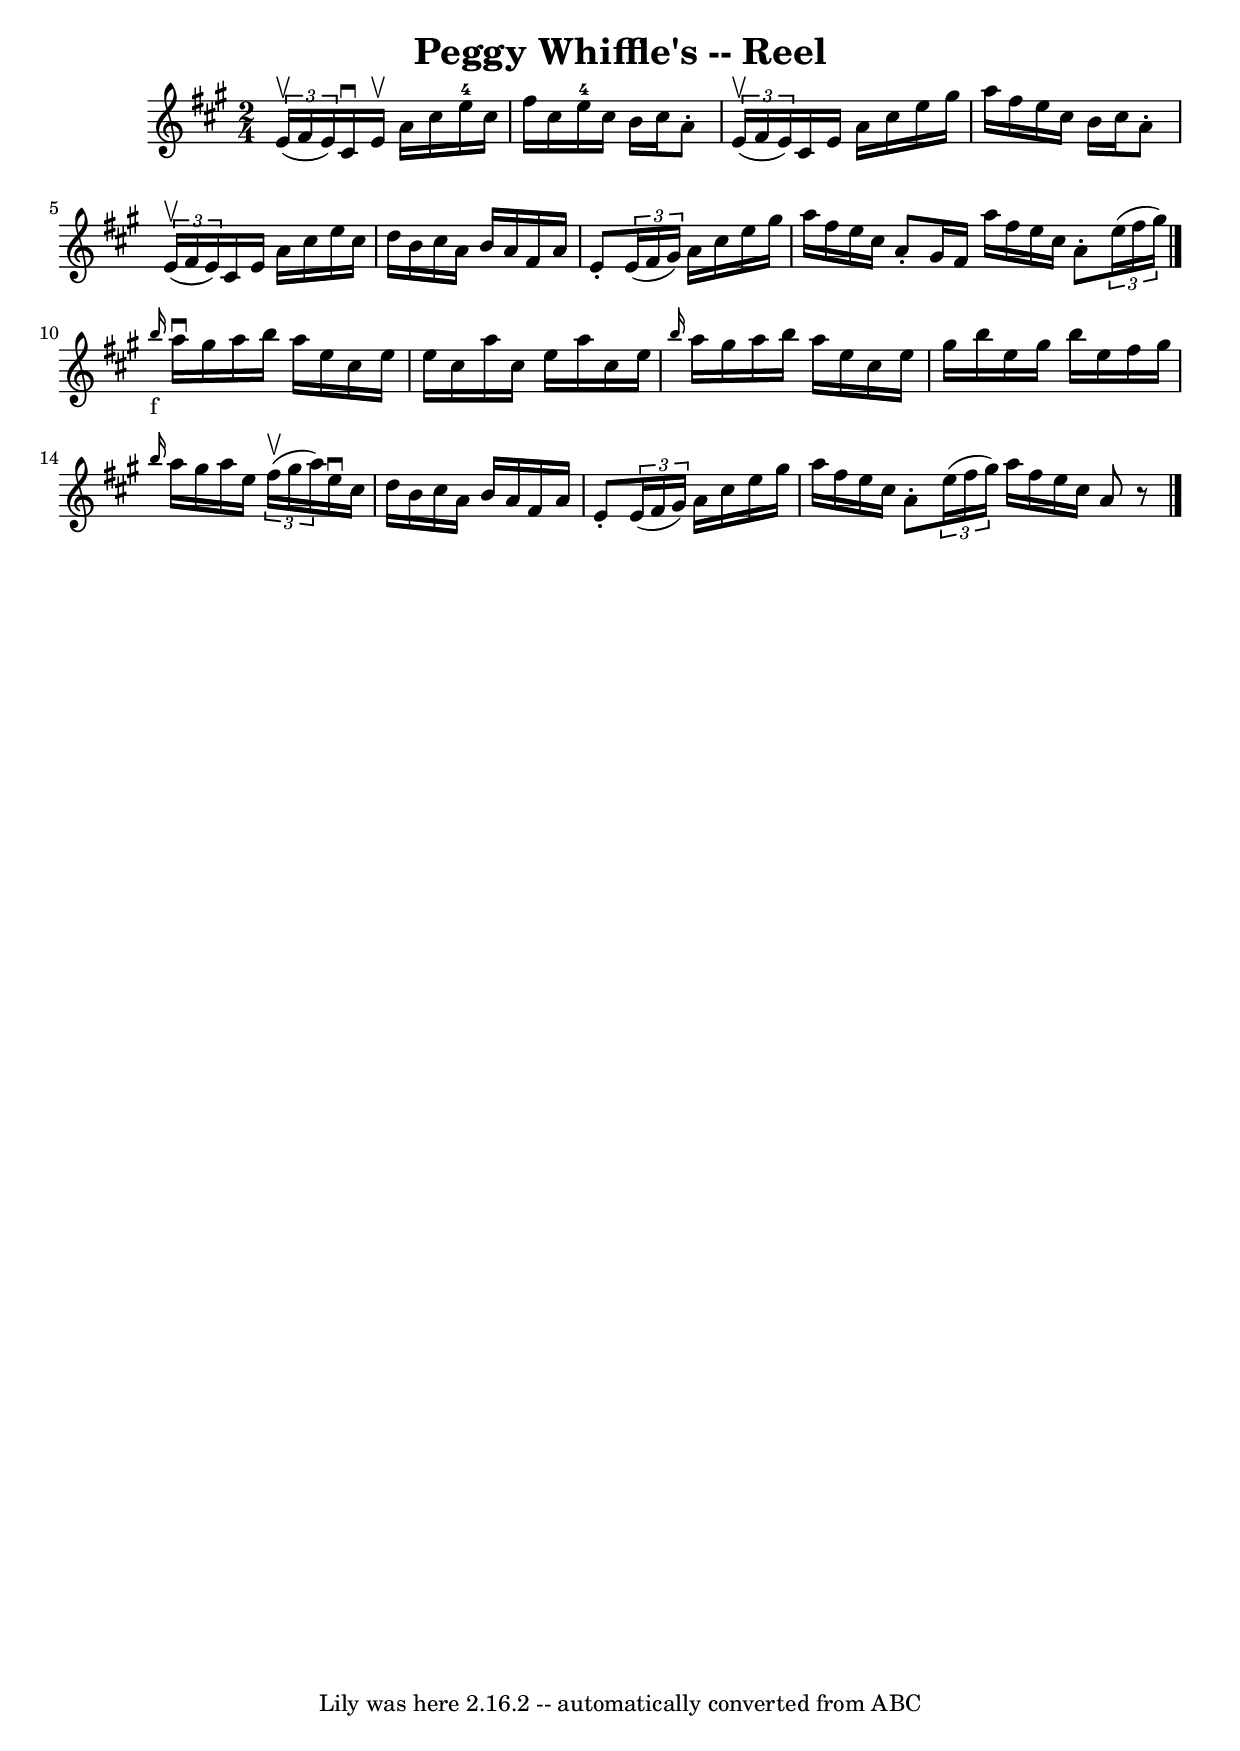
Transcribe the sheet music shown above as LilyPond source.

\version "2.7.40"
\include "Mammoth.ily"
\header {
	%% book = "Ryan's Mammoth Collection"
	crossRefNumber = "1"
	footnotes = "\\\\310"
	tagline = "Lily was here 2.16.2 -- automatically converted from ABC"
	title = "Peggy Whiffle's -- Reel"
}
voicedefault =  {


\time 2/4 \key a \major   \times 2/3 { e'16^\upbow(fis'16 e'16) }   
cis'16^\downbow e'16^\upbow a'16 cis''16 e''16-4 cis''16    
|
 fis''16 cis''16 e''16-4 cis''16 b'16 cis''16 a'8 
-.   |
   \times 2/3 { e'16^\upbow(fis'16 e'16) } cis'16    
e'16 a'16 cis''16 e''16 gis''16    |
 a''16 fis''16    
e''16 cis''16 b'16 cis''16 a'8 -.   |
     \times 2/3 {   
e'16^\upbow(fis'16 e'16) } cis'16 e'16 a'16 cis''16    
e''16 cis''16    |
 d''16 b'16 cis''16 a'16 b'16 a'16 
 fis'16 a'16    |
 e'8 -.   \times 2/3 { e'16 (fis'16    
gis'16) } a'16 cis''16 e''16 gis''16    |
 a''16    
fis''16 e''16 cis''16 a'8 -. gis'16 fis'16    \bar ":|" a''16   
 fis''16 e''16 cis''16 a'8 -.   \times 2/3 { e''16 (fis''16    
gis''16) }   \bar "|."     \grace { b''16_"f" } a''16^\downbow   
gis''16 a''16 b''16 a''16 e''16 cis''16 e''16    |
   
e''16 cis''16 a''16 cis''16 e''16 a''16 cis''16 e''16    
|
 \grace { b''16  } a''16 gis''16 a''16 b''16 a''16    
e''16 cis''16 e''16    |
 gis''16 b''16 e''16 gis''16    
b''16 e''16 fis''16 gis''16    |
     \grace { b''16  }   
a''16 gis''16 a''16 e''16    \times 2/3 { fis''16^\upbow(gis''16 
 a''16) } e''16^\downbow cis''16    |
 d''16 b'16    
cis''16 a'16 b'16 a'16 fis'16 a'16    |
 e'8 -.   
\times 2/3 { e'16 (fis'16 gis'16) } a'16 cis''16 e''16    
gis''16    |
 a''16 fis''16 e''16 cis''16 a'8 -.   
\times 2/3 { e''16 (fis''16 gis''16) }   \bar ":|" a''16    
fis''16 e''16 cis''16 a'8    r8   \bar "|."   
}

\score{
    <<

	\context Staff="default"
	{
	    \voicedefault 
	}

    >>
	\layout {
	}
	\midi {}
}
